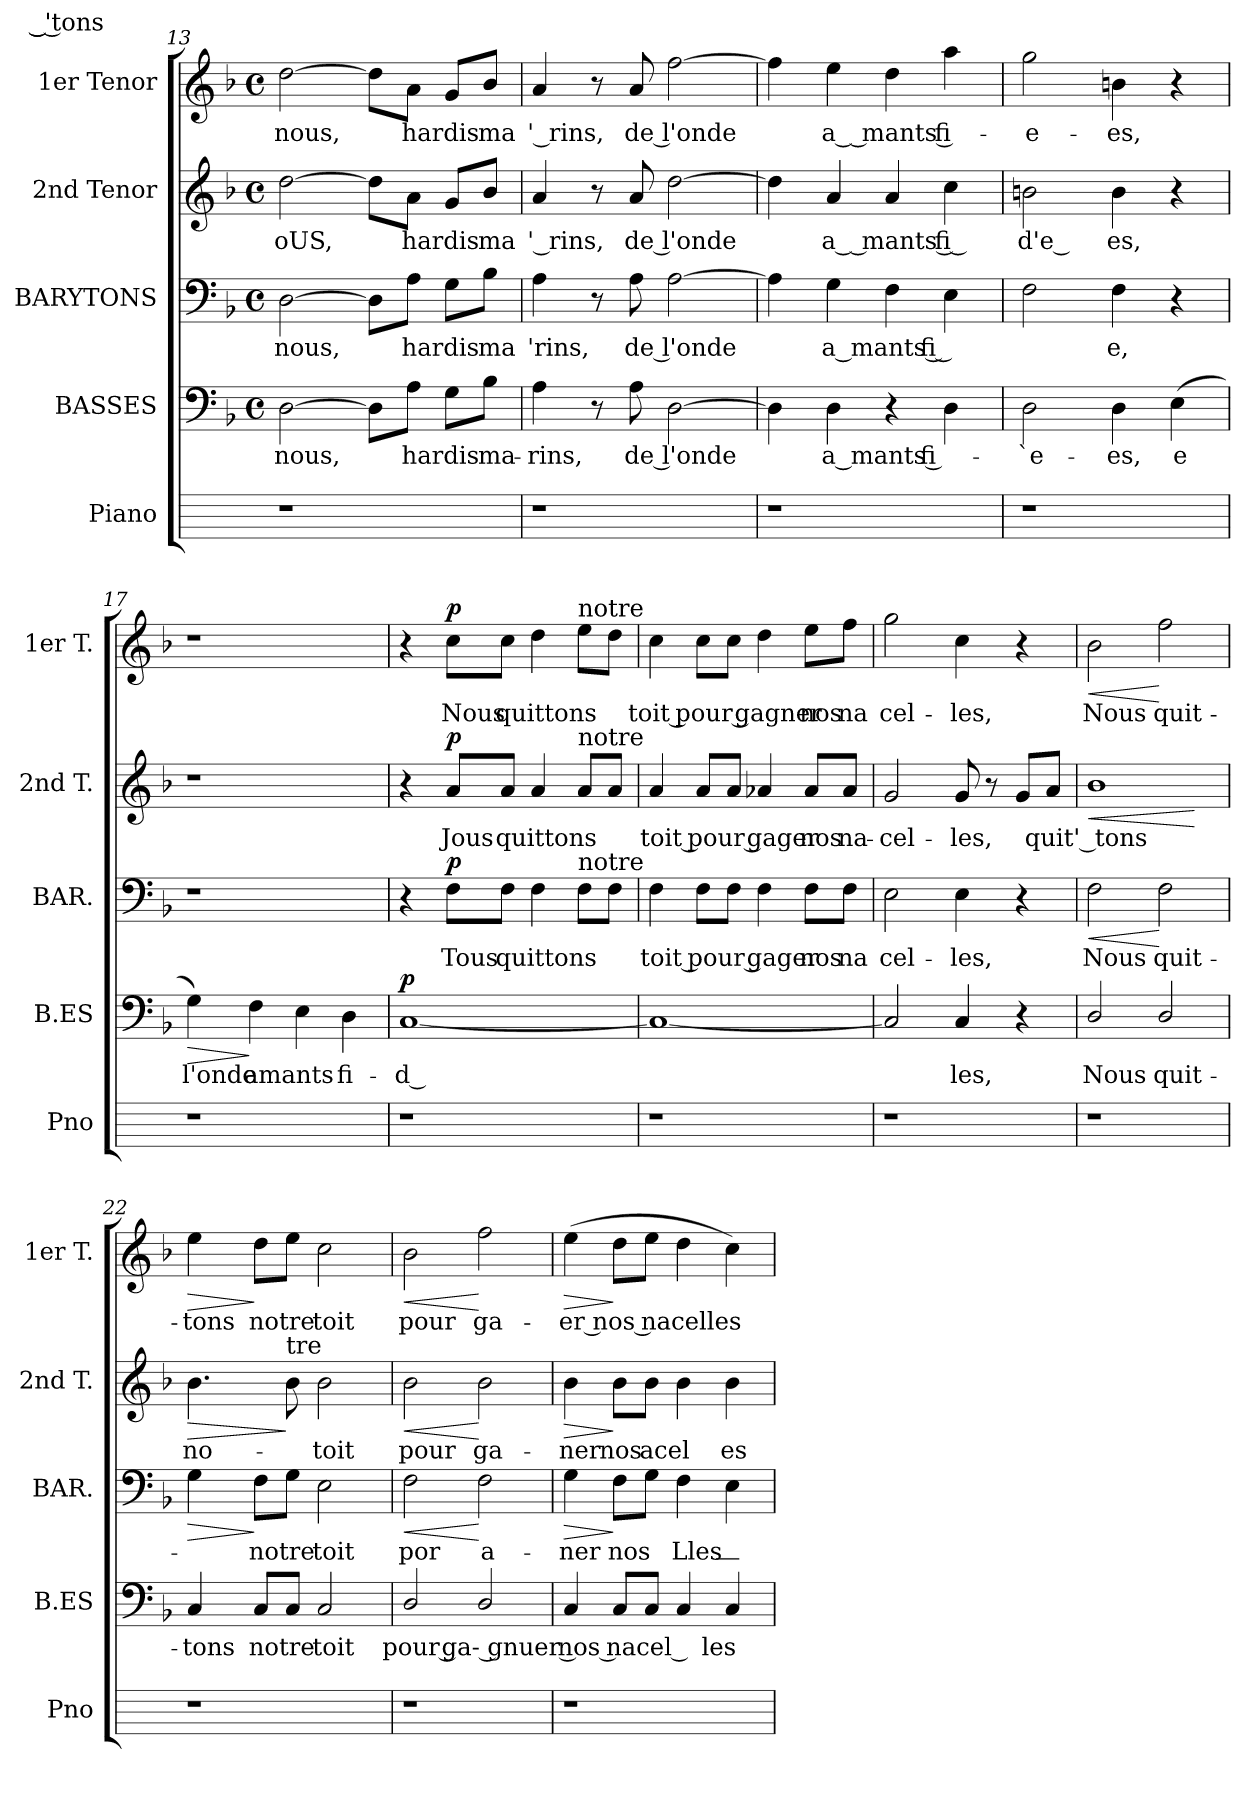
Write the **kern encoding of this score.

**kern	**kern	**text	**dynam	**kern	**text	**dynam	**kern	**text	**dynam	**kern	**text	**dynam
*part5	*part4	*part4	*part4	*part3	*part3	*part3	*part2	*part2	*part2	*part1	*part1	*part1
*staff5	*staff4	*staff4	*staff4	*staff3	*staff3	*staff3	*staff2	*staff2	*staff2	*staff1	*staff1	*staff1
*I"Piano	*I"BASSES	*	*	*I"BARYTONS	*	*	*I"2nd Tenor	*	*	*I"1er Tenor	*	*
*I'Pno	*I'B.ES	*	*	*I'BAR.	*	*	*I'2nd T.	*	*	*I'1er T.	*	*
!!LO:LB:g=z
*	*clefF4	*	*	*clefF4	*	*	*clefG2	*	*	*clefG2	*	*
*	*k[b-]	*	*	*k[b-]	*	*	*k[b-]	*	*	*k[b-]	*	*
*	*M4/4	*	*	*M4/4	*	*	*M4/4	*	*	*M4/4	*	*
*	*met(c)	*	*	*met(c)	*	*	*met(c)	*	*	*met(c)	*	*
=13	=13	=13	=13	=13	=13	=13	=13	=13	=13	=13	=13	=13
!LO:N:vis=1	!	!	!	!	!	!	!	!	!	!	!	!
1r	[2D\	-nous,	.	[2D\	nous,	.	[2dd\	oUS,­	.	[2dd\	nous,	.
.	8D\L]	.	.	8D\L]	.	.	8dd\L]	.	.	8dd\L]	.	.
.	8A\J	hardis	.	8A\J	hardis	.	8a\J	hardis	.	8a\J	hardis	.
.	8G\L	.	.	8G\L	.	.	8g/L	.	.	8g/L	.	.
.	8B-\J	ma-	.	8B-\J	ma	.	8b-/J	ma	.	8b-/J	ma	.
=14	=14	=14	=14	=14	=14	=14	=14	=14	=14	=14	=14	=14
!LO:N:vis=1	!	!	!	!	!	!	!	!	!	!	!	!
1r	4A\	-rins,	.	4A\	'rins,	.	4a/	'_rins,	.	4a/	'_rins,	.
.	8r	.	.	8r	.	.	8r	.	.	8r	.	.
.	8A\	de l'onde	.	8A\	de l'onde	.	8a/	de l'onde	.	8a/	de l'onde	.
.	[2D\	.	.	[2A\	.	.	[2dd\	.	.	[2ff\	.	.
=15	=15	=15	=15	=15	=15	=15	=15	=15	=15	=15	=15	=15
!LO:N:vis=1	!	!	!	!	!	!	!	!	!	!	!	!
1r	4D\]	.	.	4A\]	.	.	4dd\]	.	.	4ff\]	.	.
.	4D\	a_mants fi-	.	4G\	a_mants fi _	.	4a/	a_ mants fi _	.	4ee\	a_ mants fi-	.
.	4r	.	.	4F\	.	.	4a/	.	.	4dd\	.	.
.	4D\	.	.	4E\	.	.	4cc\	.	.	4aa\	.	.
=16	=16	=16	=16	=16	=16	=16	=16	=16	=16	=16	=16	=16
!LO:N:vis=1	!	!	!	!	!	!	!	!	!	!	!	!
1r	2D\	-`e-	.	2F\	.	.	2bn\	d'e _	.	2gg\	-e-	.
.	4D\	-es,	.	4F\	e,	.	4b\	es,	.	4bn\	-es,	.
.	(4E\	e	.	4r	.	.	4r	.	.	4r	.	.
!!LO:LB:g=z
=17	=17	=17	=17	=17	=17	=17	=17	=17	=17	=17	=17	=17
!LO:N:vis=1	!	!	!LO:HP:b	!	!	!	!	!	!	!	!	!
1r	4G\)	l'onde	>	1r	.	.	1r	.	.	1r	.	.
.	4F\	amants	]	.	.	.	.	.	.	.	.	.
.	4E\	.	.	.	.	.	.	.	.	.	.	.
.	4D\	fi-	.	.	.	.	.	.	.	.	.	.
=18	=18	=18	=18	=18	=18	=18	=18	=18	=18	=18	=18	=18
!LO:N:vis=1	!	!	!LO:DY:a	!	!	!	!	!	!	!	!	!
1r	[1C/	-d _	p	4r	.	.	4r	.	.	4r	.	.
!	!	!	!	!	!	!LO:DY:a	!	!	!LO:DY:a	!	!	!LO:DY:a
.	.	.	.	8F\L	Tous	p	8a/L	Jous	p	8cc\L	Nous	p
.	.	.	.	8F\J	quittons	.	8a/J	quittons	.	8cc\J	quittons	.
.	.	.	.	4F\	.	.	4a/	.	.	4dd\	.	.
!	!	!	!	!	!	!	!	!	!	!LO:TX:a:t=notre	!	!
!	!	!	!	!	!	!	!LO:TX:a:t=notre	!	!	!	!	!
!	!	!	!	!LO:TX:a:t=notre	!	!	!	!	!	!	!	!
.	.	.	.	8F\L	.	.	8a/L	.	.	8ee\L	.	.
.	.	.	.	8F\J	.	.	8a/J	.	.	8dd\J	.	.
=19	=19	=19	=19	=19	=19	=19	=19	=19	=19	=19	=19	=19
!LO:N:vis=1	!	!	!	!	!	!	!	!	!	!	!	!
1r	1C/_	.	.	4F\	toit pour gager	.	4a/	toit pour gager	.	4cc\	toit pour gagner	.
.	.	.	.	8F\L	.	.	8a/L	.	.	8cc\L	.	.
.	.	.	.	8F\J	.	.	8a/J	.	.	8cc\J	.	.
.	.	.	.	4F\	.	.	4a-X/	.	.	4dd\	.	.
.	.	.	.	8F\L	nos	.	8a-/L	nos	.	8ee\L	nos	.
.	.	.	.	8F\J	na_	.	8a-/J	na-	.	8ff\J	na	.
!!LO:LB:g=z
=20	=20	=20	=20	=20	=20	=20	=20	=20	=20	=20	=20	=20
!LO:N:vis=1	!	!	!	!	!	!	!	!	!	!	!	!
1r	2C/]	.	.	2E\	cel-	.	2g/	-cel-	.	2gg\	cel-	.
.	4C/	les,	.	4E\	-les,	.	8g/	-les,	.	4cc\	-les,	.
.	.	.	.	.	.	.	8r	Nous	.	.	.	.
.	4r	.	.	4r	.	.	8g/L	.	.	4r	.	.
.	.	.	.	.	.	.	8a/J	quit'_tons	.	.	.	.
=21	=21	=21	=21	=21	=21	=21	=21	=21	=21	=21	=21	=21
!LO:N:vis=1	!	!	!	!	!	!LO:HP:b	!	!	!LO:HP:b	!	!	!LO:HP:b
1r	2D/	Nous	.	2F\	Nous	<	1b-/	.	<	2b-\	Nous	<
.	2D/	quit-	.	2F\	quit-	[	.	.	.	2ff\	quit-	[
.	.	.	.	.	.	.	.	.	[	.	.	.
=22	=22	=22	=22	=22	=22	=22	=22	=22	=22	=22	=22	=22
!LO:N:vis=1	!	!	!	!	!	!LO:HP:b	!	!	!LO:HP:b	!	!	!LO:HP:b
1r	4C/	-tons	.	4G\	-_'tons	>	4.b-\	no-	>	4ee\	-tons	>
.	8C/L	notre	.	8F\L	notre	]	.	.	.	8dd\L	notre	]
!	!	!	!	!	!	!	!LO:TX:a:t=tre	!	!	!	!	!
.	8C/J	.	.	8G\J	.	.	8b-\	.	]	8ee\J	.	.
.	2C/	toit	.	2E\	toit	.	2b-\	-toit	.	2cc\	toit	.
=23	=23	=23	=23	=23	=23	=23	=23	=23	=23	=23	=23	=23
!LO:N:vis=1	!	!	!	!	!	!LO:HP:b	!	!	!LO:HP:b	!	!	!LO:HP:b
1r	2D/	pour ga- gnuer nos nacel _ les	.	2F\	por	<	2b-\	pour	<	2b-\	pour	<
.	2D/	.	.	2F\	a-	[	2b-\	ga-	[	2ff\	ga-	[
=24	=24	=24	=24	=24	=24	=24	=24	=24	=24	=24	=24	=24
!LO:N:vis=1	!	!	!	!	!	!LO:HP:b	!	!	!LO:HP:b	!	!	!LO:HP:b
1r	4C/	.	.	4G\	-ner	>	4b-\	-ner	>	(4ee\	-er nos nacelles	>
.	8C/L	.	.	8F\L	nos	]	8b-\L	nos	]	8dd\L	.	]
.	8C/J	.	.	8G\J	.	.	8b-\J	acel	.	8ee\J	.	.
.	4C/	.	.	4F\	Lles_	.	4b-\	.	.	4dd\	.	.
.	4C/	.	.	4E\	.	.	4b-\	es	.	4cc\)	.	.
=	=	=	=	=	=	=	=	=	=	=	=	=
*-	*-	*-	*-	*-	*-	*-	*-	*-	*-	*-	*-	*-
